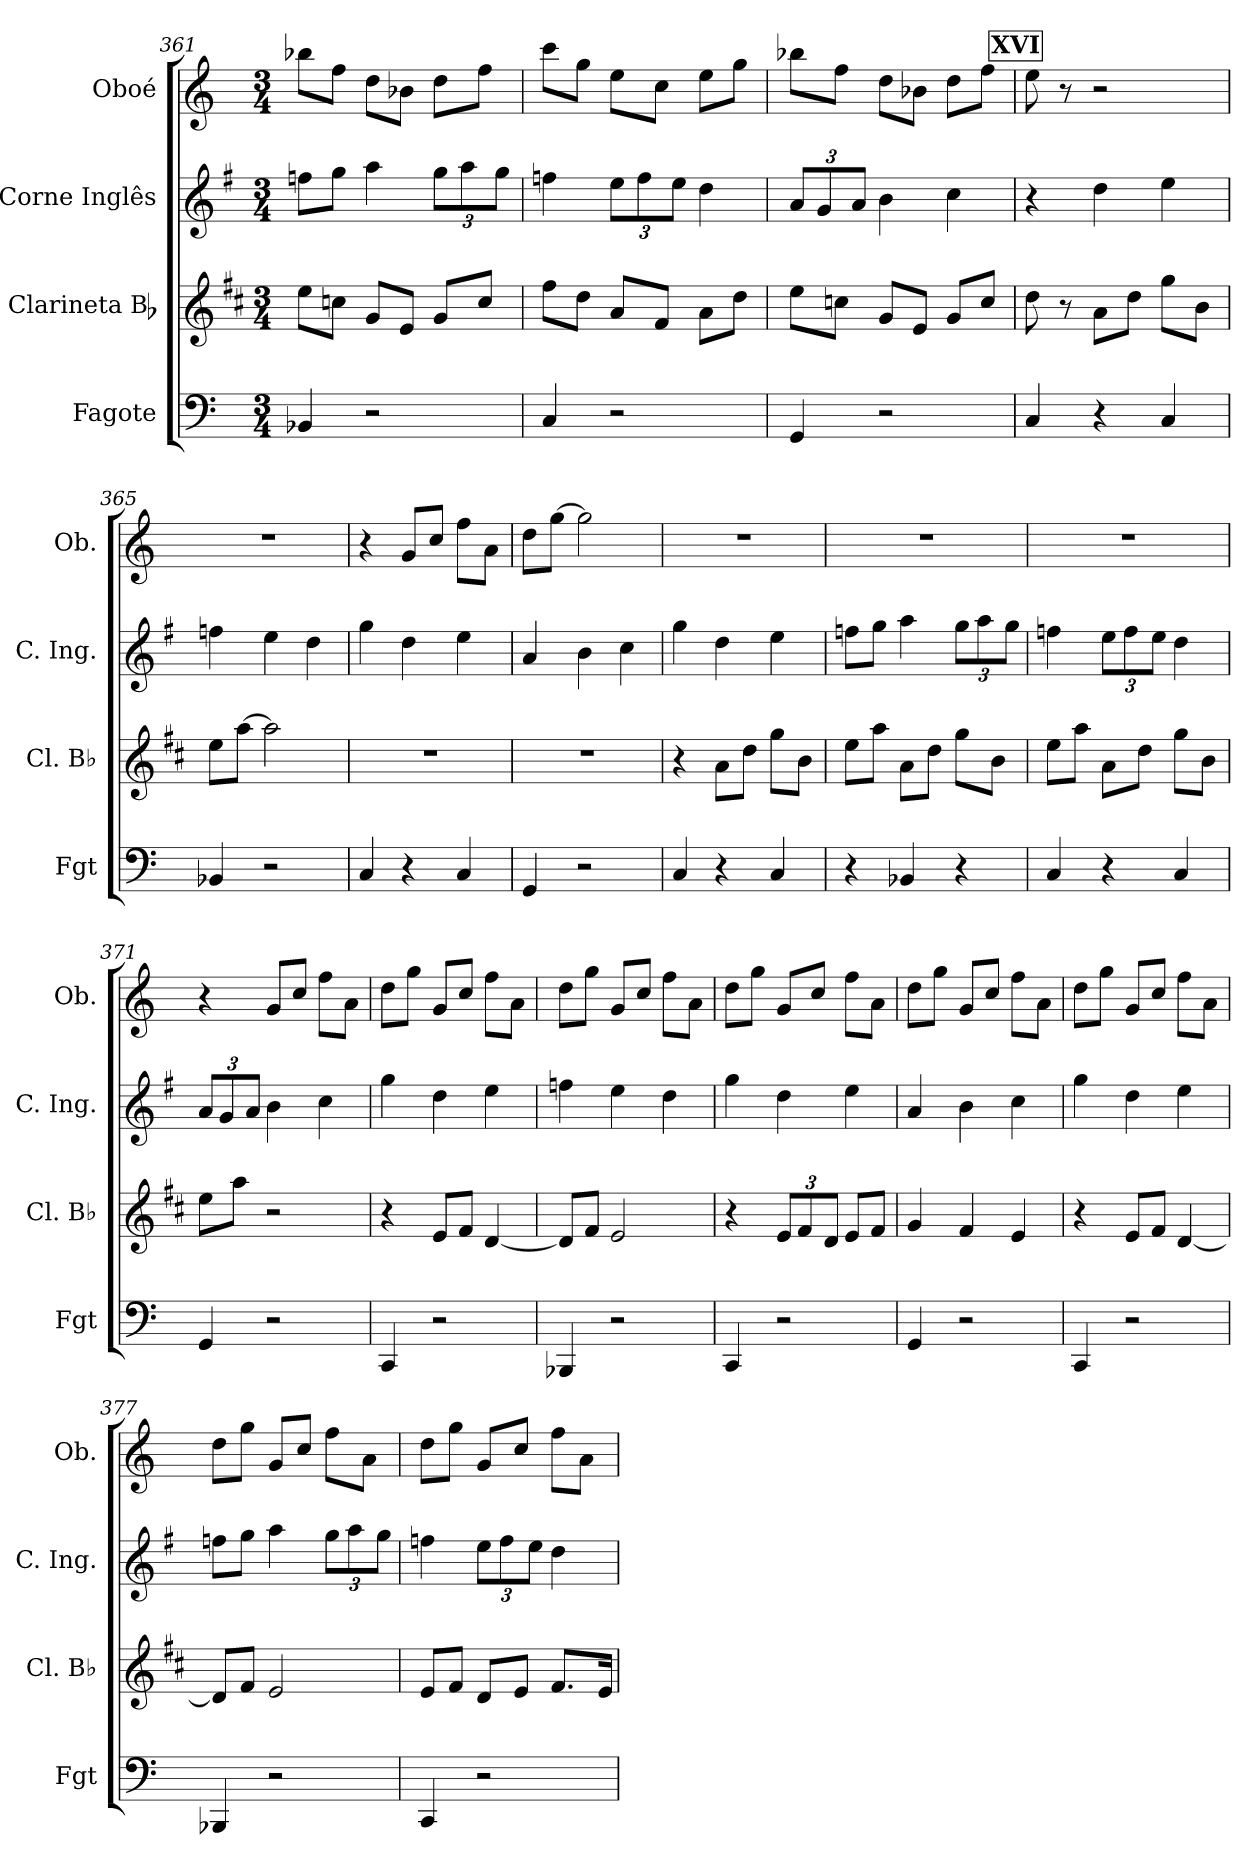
**kern	**kern	**kern	**kern
*part4	*part3	*part2	*part1
*staff4	*staff3	*staff2	*staff1
*I"Fagote	*I"Clarineta Bb	*I"Corne Inglês	*I"Oboé
*I'Fgt	*I'Cl. Bb	*I'C. Ing.	*I'Ob.
*clefF4	*clefG2	*clefG2	*clefG2
*	*ITrd1c2	*ITrd4c7	*
*k[]	*k[]	*k[]	*k[]
*M3/4	*M3/4	*M3/4	*M3/4
=361	=361	=361	=361
4BB-X/	8dd\L	8b-X\L	8bb-X\L
.	8b-X\J	8cc\J	8ff\J
2r	8f/L	4dd\	8dd\L
.	8d/J	.	8b-X\J
*	*	*Xbrackettup	*
.	8f/L	12cc\L	8dd\L
.	.	12dd\	.
.	8b-/J	.	8ff\J
.	.	12cc\J	.
=362	=362	=362	=362
4C/	8ee\L	4b-X\	8ccc\L
.	8cc\J	.	8gg\J
2r	8g/L	12a\L	8ee\L
.	.	12b-\	.
.	8e/J	.	8cc\J
.	.	12a\J	.
.	8g\L	4g\	8ee\L
.	8cc\J	.	8gg\J
!!LO:PB:g=z
=363	=363	=363	=363
4GG/	8dd\L	12d/L	8bb-X\L
.	.	12c/	.
.	8b-X\J	.	8ff\J
.	.	12d/J	.
2r	8f/L	4e\	8dd\L
.	8d/J	.	8b-X\J
.	8f/L	4f\	8dd\L
.	8b-/J	.	8ff\J
!!LO:REH:place=s1:a:B:fs=14:t=XVI
=364	=364	=364	=364
4C/	8cc\	4r	8ee\
.	8r	.	8r
4r	8g\L	4g\	2r
.	8cc\J	.	.
4C/	8ff\L	4a\	.
.	8a\J	.	.
=365	=365	=365	=365
4BB-X/	8dd\L	4b-X\	2.r
.	[8gg\J	.	.
2r	2gg\]	4a\	.
.	.	4g\	.
=366	=366	=366	=366
4C/	2.r	4cc\	4r
4r	.	4g\	8g/L
.	.	.	8cc/J
4C/	.	4a\	8ff\L
.	.	.	8a\J
=367	=367	=367	=367
4GG/	2.r	4d/	8dd\L
.	.	.	[8gg\J
2r	.	4e\	2gg\]
.	.	4f\	.
=368	=368	=368	=368
4C/	4r	4cc\	2.r
4r	8g\L	4g\	.
.	8cc\J	.	.
4C/	8ff\L	4a\	.
.	8a\J	.	.
!!LO:LB:g=z
=369	=369	=369	=369
4r	8dd\L	8b-X\L	2.r
.	8gg\J	8cc\J	.
4BB-X/	8g\L	4dd\	.
.	8cc\J	.	.
4r	8ff\L	12cc\L	.
.	.	12dd\	.
.	8a\J	.	.
.	.	12cc\J	.
=370	=370	=370	=370
4C/	8dd\L	4b-X\	2.r
.	8gg\J	.	.
4r	8g\L	12a\L	.
.	.	12b-\	.
.	8cc\J	.	.
.	.	12a\J	.
4C/	8ff\L	4g\	.
.	8a\J	.	.
=371	=371	=371	=371
4GG/	8dd\L	12d/L	4r
.	.	12c/	.
.	8gg\J	.	.
.	.	12d/J	.
2r	2r	4e\	8g/L
.	.	.	8cc/J
.	.	4f\	8ff\L
.	.	.	8a\J
=372	=372	=372	=372
4CC/	4r	4cc\	8dd\L
.	.	.	8gg\J
2r	8d/L	4g\	8g/L
.	8e/J	.	8cc/J
.	[4c/	4a\	8ff\L
.	.	.	8a\J
=373	=373	=373	=373
4BBB-X/	8c/L]	4b-X\	8dd\L
.	8e/J	.	8gg\J
2r	2d/	4a\	8g/L
.	.	.	8cc/J
.	.	4g\	8ff\L
.	.	.	8a\J
!!LO:LB:g=z
=374	=374	=374	=374
4CC/	4r	4cc\	8dd\L
.	.	.	8gg\J
*	*Xbrackettup	*	*
2r	12d/L	4g\	8g/L
.	12e/	.	.
.	.	.	8cc/J
.	12c/J	.	.
.	8d/L	4a\	8ff\L
.	8e/J	.	8a\J
=375	=375	=375	=375
4GG/	4f/	4d/	8dd\L
.	.	.	8gg\J
2r	4e/	4e\	8g/L
.	.	.	8cc/J
.	4d/	4f\	8ff\L
.	.	.	8a\J
=376	=376	=376	=376
4CC/	4r	4cc\	8dd\L
.	.	.	8gg\J
2r	8d/L	4g\	8g/L
.	8e/J	.	8cc/J
.	[4c/	4a\	8ff\L
.	.	.	8a\J
=377	=377	=377	=377
4BBB-X/	8c/L]	8b-X\L	8dd\L
.	8e/J	8cc\J	8gg\J
2r	2d/	4dd\	8g/L
.	.	.	8cc/J
.	.	12cc\L	8ff\L
.	.	12dd\	.
.	.	.	8a\J
.	.	12cc\J	.
=378	=378	=378	=378
4CC/	8d/L	4b-X\	8dd\L
.	8e/J	.	8gg\J
2r	8c/L	12a\L	8g/L
.	.	12b-\	.
.	8d/J	.	8cc/J
.	.	12a\J	.
.	8.e/L	4g\	8ff\L
.	.	.	8a\J
.	16d/Jk	.	.
=	=	=	=
*-	*-	*-	*-
